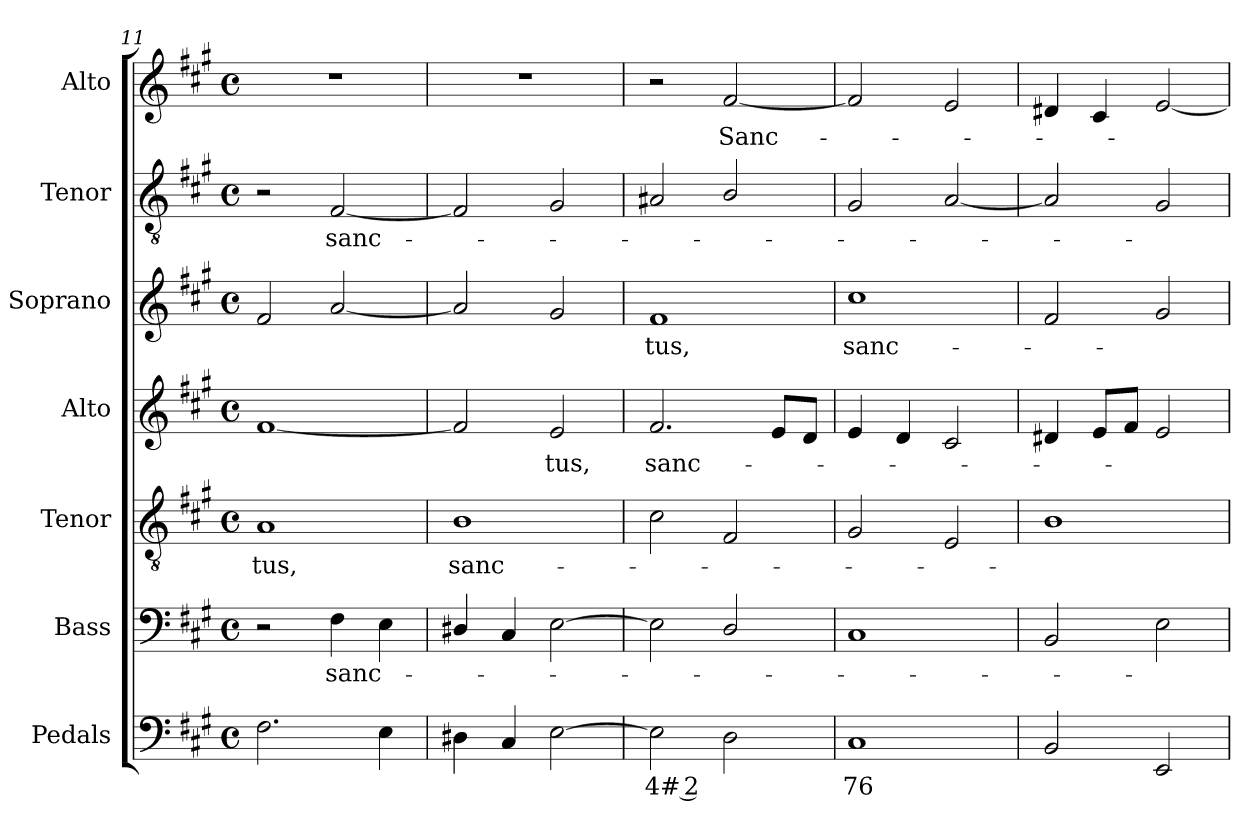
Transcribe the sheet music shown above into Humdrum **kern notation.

**kern	**text	**kern	**text	**kern	**text	**kern	**text	**kern	**text	**kern	**text	**kern	**text
*part7	*part7	*part6	*part6	*part5	*part5	*part4	*part4	*part3	*part3	*part2	*part2	*part1	*part1
*staff7	*staff7	*staff6	*staff6	*staff5	*staff5	*staff4	*staff4	*staff3	*staff3	*staff2	*staff2	*staff1	*staff1
*I"Pedals	*	*I"Bass	*	*I"Tenor	*	*I"Alto	*	*I"Soprano	*	*I"Tenor	*	*I"Alto	*
*I'Ped.	*	*I'B.	*	*I'T.	*	*I'A.	*	*I'S.	*	*I'T.	*	*I'A.	*
*clefF4	*	*clefF4	*	*clefGv2	*	*clefG2	*	*clefG2	*	*clefGv2	*	*clefG2	*
*	*	*	*	*ITrd7c12	*	*	*	*	*	*ITrd7c12	*	*	*
*k[f#c#g#]	*	*k[f#c#g#]	*	*k[f#c#g#]	*	*k[f#c#g#]	*	*k[f#c#g#]	*	*k[f#c#g#]	*	*k[f#c#g#]	*
*A:	*	*A:	*	*A:	*	*A:	*	*A:	*	*A:	*	*A:	*
*M4/4	*	*M4/4	*	*M4/4	*	*M4/4	*	*M4/4	*	*M4/4	*	*M4/4	*
*met(c)	*	*met(c)	*	*met(c)	*	*met(c)	*	*met(c)	*	*met(c)	*	*met(c)	*
=11	=11	=11	=11	=11	=11	=11	=11	=11	=11	=11	=11	=11	=11
!	!	!	!	!	!LO:LY:b:color=#000000	!	!	!	!	!	!	!	!
2.F#i\	.	2r	.	1AAi	-tus,	[1f#i	.	2f#i/	.	2r	.	1r	.
!	!	!	!LO:LY:b:color=#000000	!	!	!	!	!	!	!	!	!	!
!	!	!	!	!	!	!	!	!	!	!	!LO:LY:b:color=#000000	!	!
.	.	4F#i\	sanc-	.	.	.	.	[2ai/	.	[2FF#i/	sanc-	.	.
4Ei\	.	4Ei\	.	.	.	.	.	.	.	.	.	.	.
=12	=12	=12	=12	=12	=12	=12	=12	=12	=12	=12	=12	=12	=12
!	!	!	!	!	!LO:LY:b:color=#000000	!	!	!	!	!	!	!	!
4D#Xi\	.	4D#Xi/	.	1BBi	sanc-	2f#i/]	.	2ai/]	.	2FF#i/]	.	1r	.
4C#i/	.	4C#i/	.	.	.	.	.	.	.	.	.	.	.
!	!	!	!	!	!	!	!LO:LY:b:color=#000000	!	!	!	!	!	!
[2Ei\	.	[2Ei\	.	.	.	2ei/	-tus,	2g#i/	.	2GG#i/	.	.	.
=13	=13	=13	=13	=13	=13	=13	=13	=13	=13	=13	=13	=13	=13
!	!LO:LY:b:color=#000000	!	!	!	!	!	!	!	!	!	!	!	!
!	!	!	!	!	!	!	!LO:LY:b:color=#000000	!	!	!	!	!	!
!	!	!	!	!	!	!	!	!	!LO:LY:b:color=#000000	!	!	!	!
2Ei\]	4# 2	2Ei\]	.	2C#i\	.	2.f#i/	sanc-	1f#i	-tus,	2AA#Xi/	.	2r	.
!	!	!	!	!	!	!	!	!	!	!	!	!	!LO:LY:b:color=#000000
2Di\	.	2Di/	.	2FF#i/	.	.	.	.	.	2BBi/	.	[2f#i/	Sanc-
.	.	.	.	.	.	8ei/L	.	.	.	.	.	.	.
.	.	.	.	.	.	8di/J	.	.	.	.	.	.	.
=14	=14	=14	=14	=14	=14	=14	=14	=14	=14	=14	=14	=14	=14
!	!LO:LY:b:color=#000000	!	!	!	!	!	!	!	!	!	!	!	!
!	!	!	!	!	!	!	!	!	!LO:LY:b:color=#000000	!	!	!	!
1C#i	76	1C#i	.	2GG#i/	.	4ei/	.	1cc#i	sanc-	2GG#i/	.	2f#i/]	.
.	.	.	.	.	.	4di/	.	.	.	.	.	.	.
.	.	.	.	2EEi/	.	2c#i/	.	.	.	[2AAi/	.	2ei/	.
!!LO:PB:g=z
=15	=15	=15	=15	=15	=15	=15	=15	=15	=15	=15	=15	=15	=15
2BBi/	.	2BBi/	.	1BBi	.	4d#Xi/	.	2f#i/	.	2AAi/]	.	4d#Xi/	.
.	.	.	.	.	.	8ei/L	.	.	.	.	.	4c#i/	.
.	.	.	.	.	.	8f#i/J	.	.	.	.	.	.	.
2EEi/	.	2Ei\	.	.	.	2ei/	.	2g#i/	.	2GG#i/	.	[2ei/	.
=	=	=	=	=	=	=	=	=	=	=	=	=	=
*-	*-	*-	*-	*-	*-	*-	*-	*-	*-	*-	*-	*-	*-
